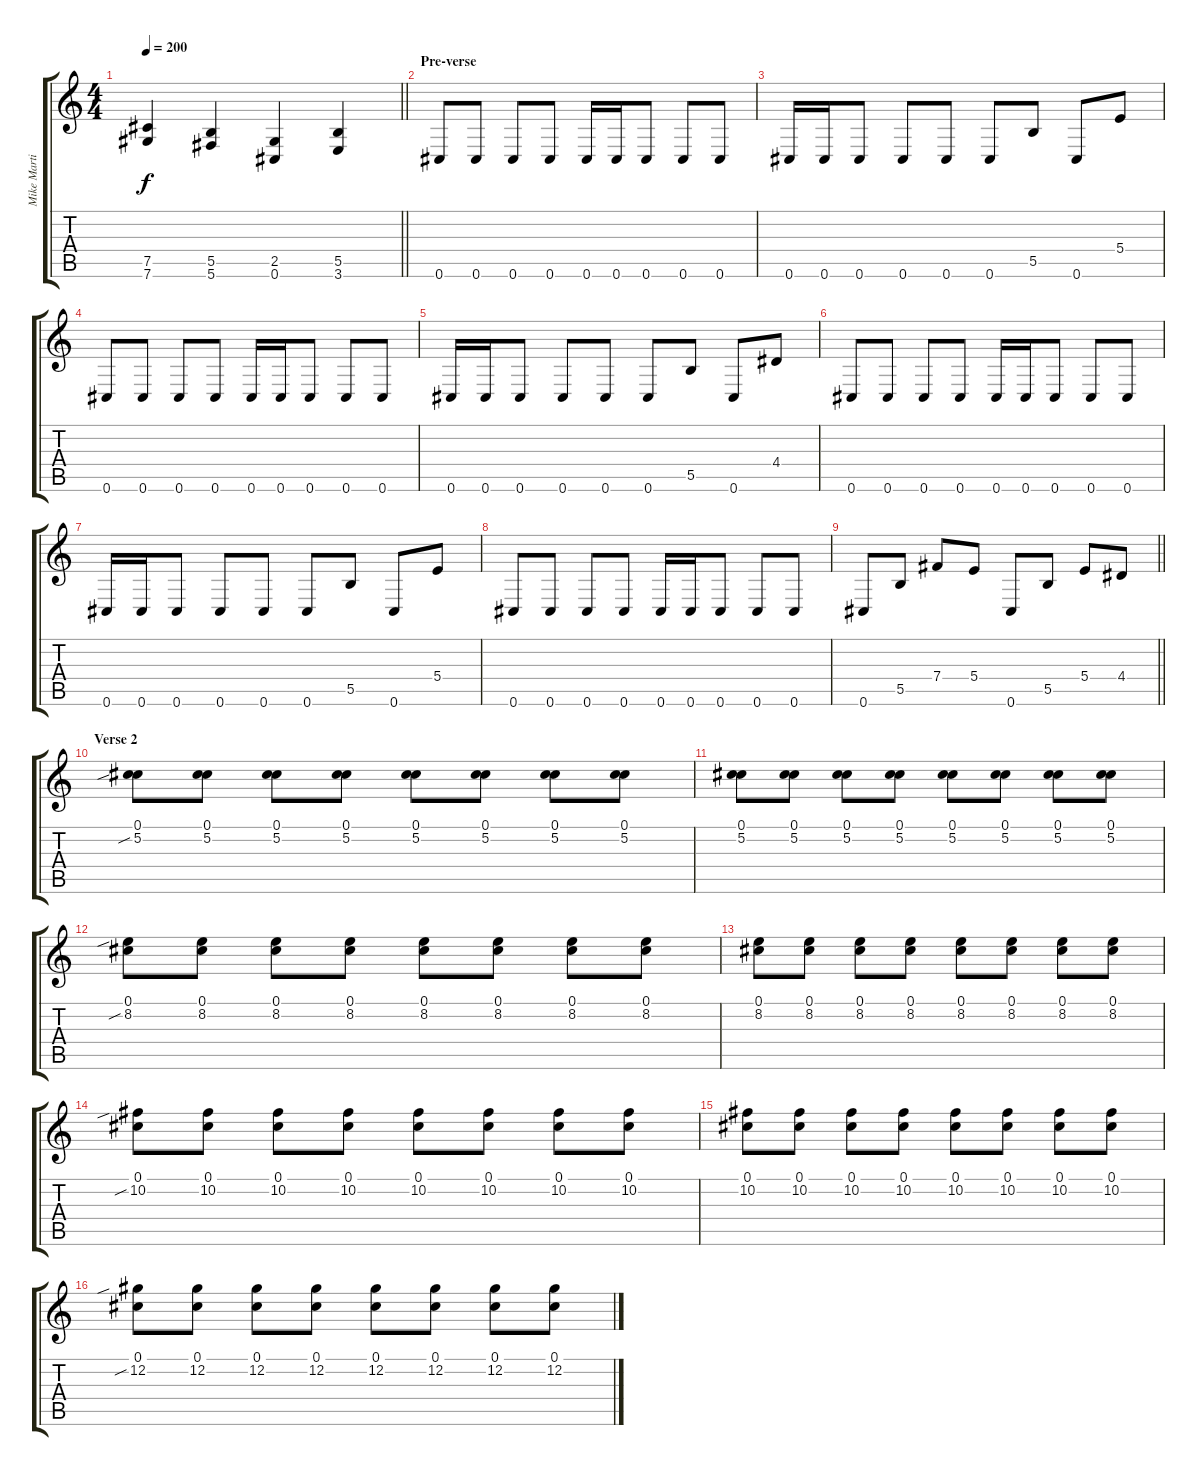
\track ("Mike Martin" "Mike Marti") {instrument overdrivenguitar}
\staff {score tabs}
\tuning (Db4 Ab3 E3 B2 Gb2 Db2) {hide}
\ts (4 4)
\tempo 200
\clef g2
\barLineRight lightlight
\ks c
(7.5 7.6).4{dy f} (5.5 5.6).4 (2.5 0.6).4 (5.5 3.6).4 |
\section ("" "Pre-verse")
0.6.8 0.6.8 0.6.8 0.6.8 0.6.16 0.6.16 0.6.8 0.6.8 0.6.8 |
0.6.16 0.6.16 0.6.8 0.6.8 0.6.8 0.6.8 5.5.8 0.6.8 5.4.8 |
0.6.8 0.6.8 0.6.8 0.6.8 0.6.16 0.6.16 0.6.8 0.6.8 0.6.8 |
0.6.16 0.6.16 0.6.8 0.6.8 0.6.8 0.6.8 5.5.8 0.6.8 4.4.8 |
0.6.8 0.6.8 0.6.8 0.6.8 0.6.16 0.6.16 0.6.8 0.6.8 0.6.8 |
0.6.16 0.6.16 0.6.8 0.6.8 0.6.8 0.6.8 5.5.8 0.6.8 5.4.8 |
0.6.8 0.6.8 0.6.8 0.6.8 0.6.16 0.6.16 0.6.8 0.6.8 0.6.8 |
\barLineRight lightlight
0.6.8 5.5.8 7.4.8 5.4.8 0.6.8 5.5.8 5.4.8 4.4.8 |
\section ("" "Verse 2")
(0.1 5.2{sib}).8 (0.1 5.2).8 (0.1 5.2).8 (0.1 5.2).8 (0.1 5.2).8 (0.1 5.2).8 (0.1 5.2).8 (0.1 5.2).8 |
(0.1 5.2).8 (0.1 5.2).8 (0.1 5.2).8 (0.1 5.2).8 (0.1 5.2).8 (0.1 5.2).8 (0.1 5.2).8 (0.1 5.2).8 |
(0.1 8.2{sib}).8 (0.1 8.2).8 (0.1 8.2).8 (0.1 8.2).8 (0.1 8.2).8 (0.1 8.2).8 (0.1 8.2).8 (0.1 8.2).8 |
(0.1 8.2).8 (0.1 8.2).8 (0.1 8.2).8 (0.1 8.2).8 (0.1 8.2).8 (0.1 8.2).8 (0.1 8.2).8 (0.1 8.2).8 |
(0.1 10.2{sib}).8 (0.1 10.2).8 (0.1 10.2).8 (0.1 10.2).8 (0.1 10.2).8 (0.1 10.2).8 (0.1 10.2).8 (0.1 10.2).8 |
(0.1 10.2).8 (0.1 10.2).8 (0.1 10.2).8 (0.1 10.2).8 (0.1 10.2).8 (0.1 10.2).8 (0.1 10.2).8 (0.1 10.2).8 |
(0.1 12.2{sib}).8 (0.1 12.2).8 (0.1 12.2).8 (0.1 12.2).8 (0.1 12.2).8 (0.1 12.2).8 (0.1 12.2).8 (0.1 12.2).8
